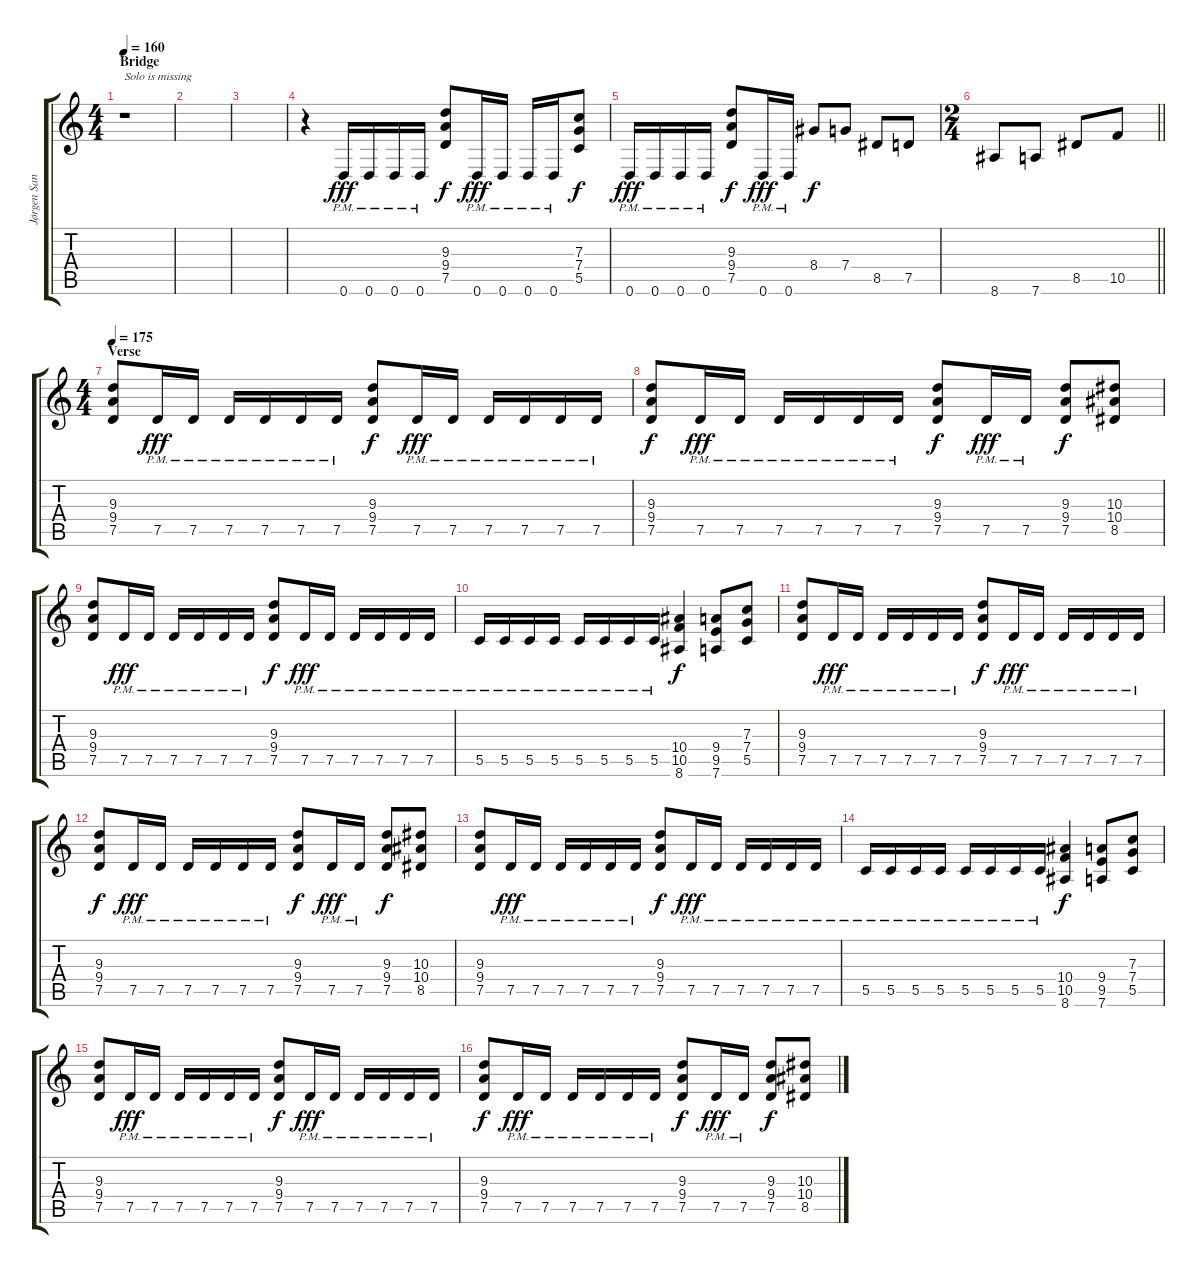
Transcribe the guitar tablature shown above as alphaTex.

\track ("Jørgen Sandau" "Jørgen San") {instrument distortionguitar}
\staff {score tabs}
\tuning (D4 A3 F3 C3 G2 D2) {hide}
\ts (4 4)
\section ("" "Bridge")
\tempo 160
\clef g2
\ks c
r.1{txt "Solo is missing" dy f} |
|
|
r.4 0.6{pm}.16{dy fff} 0.6{pm}.16 0.6{pm}.16 0.6{pm}.16 (9.3 9.4 7.5).8{dy f} 0.6{pm}.16{dy fff} 0.6{pm}.16 0.6{pm}.16 0.6{pm}.16 (7.3 7.4 5.5).8{dy f} |
0.6{pm}.16{dy fff} 0.6{pm}.16 0.6{pm}.16 0.6{pm}.16 (9.3 9.4 7.5).8{dy f} 0.6{pm}.16{dy fff} 0.6{pm}.16 8.4.8{dy f} 7.4.8 8.5.8 7.5.8 |
\ts (2 4)
\barLineRight lightlight
8.6.8 7.6.8 8.5.8 10.5.8 |
\ts (4 4)
\section ("" "Verse")
\tempo 175
(9.3 9.4 7.5).8 7.5{pm}.16{dy fff} 7.5{pm}.16 7.5{pm}.16 7.5{pm}.16 7.5{pm}.16 7.5{pm}.16 (9.3 9.4 7.5).8{dy f} 7.5{pm}.16{dy fff} 7.5{pm}.16 7.5{pm}.16 7.5{pm}.16 7.5{pm}.16 7.5{pm}.16 |
(9.3 9.4 7.5).8{dy f} 7.5{pm}.16{dy fff} 7.5{pm}.16 7.5{pm}.16 7.5{pm}.16 7.5{pm}.16 7.5{pm}.16 (9.3 9.4 7.5).8{dy f} 7.5{pm}.16{dy fff} 7.5{pm}.16 (9.3 9.4 7.5).8{dy f} (10.3 10.4 8.5).8 |
(9.3 9.4 7.5).8 7.5{pm}.16{dy fff} 7.5{pm}.16 7.5{pm}.16 7.5{pm}.16 7.5{pm}.16 7.5{pm}.16 (9.3 9.4 7.5).8{dy f} 7.5{pm}.16{dy fff} 7.5{pm}.16 7.5{pm}.16 7.5{pm}.16 7.5{pm}.16 7.5{pm}.16 |
5.5{pm}.16 5.5{pm}.16 5.5{pm}.16 5.5{pm}.16 5.5{pm}.16 5.5{pm}.16 5.5{pm}.16 5.5{pm}.16 (10.4 10.5 8.6).4{dy f} (9.4 9.5 7.6).8 (7.3 7.4 5.5).8 |
(9.3 9.4 7.5).8 7.5{pm}.16{dy fff} 7.5{pm}.16 7.5{pm}.16 7.5{pm}.16 7.5{pm}.16 7.5{pm}.16 (9.3 9.4 7.5).8{dy f} 7.5{pm}.16{dy fff} 7.5{pm}.16 7.5{pm}.16 7.5{pm}.16 7.5{pm}.16 7.5{pm}.16 |
(9.3 9.4 7.5).8{dy f} 7.5{pm}.16{dy fff} 7.5{pm}.16 7.5{pm}.16 7.5{pm}.16 7.5{pm}.16 7.5{pm}.16 (9.3 9.4 7.5).8{dy f} 7.5{pm}.16{dy fff} 7.5{pm}.16 (9.3 9.4 7.5).8{dy f} (10.3 10.4 8.5).8 |
(9.3 9.4 7.5).8 7.5{pm}.16{dy fff} 7.5{pm}.16 7.5{pm}.16 7.5{pm}.16 7.5{pm}.16 7.5{pm}.16 (9.3 9.4 7.5).8{dy f} 7.5{pm}.16{dy fff} 7.5{pm}.16 7.5{pm}.16 7.5{pm}.16 7.5{pm}.16 7.5{pm}.16 |
5.5{pm}.16 5.5{pm}.16 5.5{pm}.16 5.5{pm}.16 5.5{pm}.16 5.5{pm}.16 5.5{pm}.16 5.5{pm}.16 (10.4 10.5 8.6).4{dy f} (9.4 9.5 7.6).8 (7.3 7.4 5.5).8 |
(9.3 9.4 7.5).8 7.5{pm}.16{dy fff} 7.5{pm}.16 7.5{pm}.16 7.5{pm}.16 7.5{pm}.16 7.5{pm}.16 (9.3 9.4 7.5).8{dy f} 7.5{pm}.16{dy fff} 7.5{pm}.16 7.5{pm}.16 7.5{pm}.16 7.5{pm}.16 7.5{pm}.16 |
(9.3 9.4 7.5).8{dy f} 7.5{pm}.16{dy fff} 7.5{pm}.16 7.5{pm}.16 7.5{pm}.16 7.5{pm}.16 7.5{pm}.16 (9.3 9.4 7.5).8{dy f} 7.5{pm}.16{dy fff} 7.5{pm}.16 (9.3 9.4 7.5).8{dy f} (10.3 10.4 8.5).8
